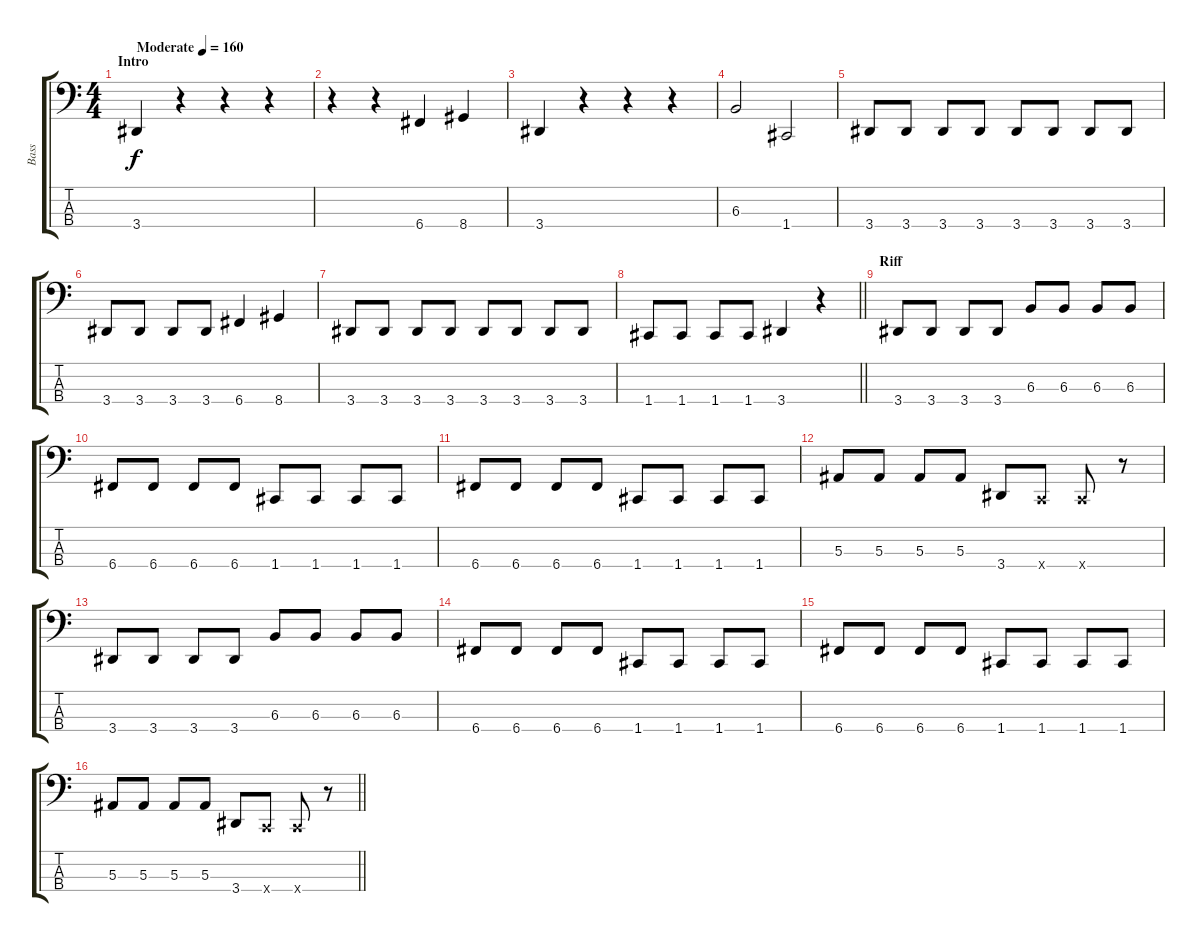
\track ("Bass" "Bass") {instrument electricbasspick}
\staff {score tabs}
\tuning (Eb2 Bb1 F1 C1) {hide}
\ts (4 4)
\section ("" "Intro")
\tempo (160 "Moderate")
\clef f4
\ks c
3.4.4{dy f instrument electricbasspick} r.4 r.4 r.4 |
r.4 r.4 6.4.4 8.4.4 |
3.4.4 r.4 r.4 r.4 |
6.3.2 1.4.2 |
3.4.8 3.4.8 3.4.8 3.4.8 3.4.8 3.4.8 3.4.8 3.4.8 |
3.4.8 3.4.8 3.4.8 3.4.8 6.4.4 8.4.4 |
3.4.8 3.4.8 3.4.8 3.4.8 3.4.8 3.4.8 3.4.8 3.4.8 |
\barLineRight lightlight
1.4.8 1.4.8 1.4.8 1.4.8 3.4.4 r.4 |
\section ("" "Riff")
3.4.8 3.4.8 3.4.8 3.4.8 6.3.8 6.3.8 6.3.8 6.3.8 |
6.4.8 6.4.8 6.4.8 6.4.8 1.4.8 1.4.8 1.4.8 1.4.8 |
6.4.8 6.4.8 6.4.8 6.4.8 1.4.8 1.4.8 1.4.8 1.4.8 |
5.3.8 5.3.8 5.3.8 5.3.8 3.4.8 0.4{x}.8 0.4{x}.8 r.8 |
3.4.8 3.4.8 3.4.8 3.4.8 6.3.8 6.3.8 6.3.8 6.3.8 |
6.4.8 6.4.8 6.4.8 6.4.8 1.4.8 1.4.8 1.4.8 1.4.8 |
6.4.8 6.4.8 6.4.8 6.4.8 1.4.8 1.4.8 1.4.8 1.4.8 |
\barLineRight lightlight
5.3.8 5.3.8 5.3.8 5.3.8 3.4.8 0.4{x}.8 0.4{x}.8 r.8
